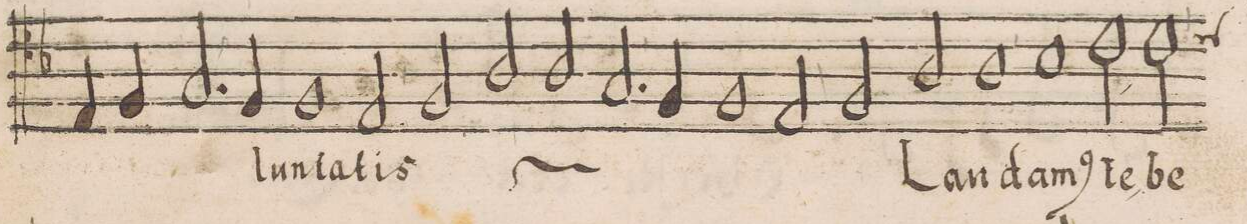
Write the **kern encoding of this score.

**kern	**text
*I"TENOR	*
*clefC4	*
*k[b-]	*
*met()	*
*M2/1	*
4E/	.
4F/	.
2.G/	.
=8-	=8-
4F/	-lun-
1F	-ta-
2E/	-tis
=9-	=9-
2F/	.
*	*ij
2A/	bo-
2A/	-nae
2.G/	vo-
=10-	=10-
4F/	.
1F	-lun-
2E/	-ta-
=11-	=11-
2F/	-tis
*	*Xij
2A/	Lau-
1A	-da-
=12-	=12-
1B-	-m(us)
2c\	te,
*custos:d	*
2c\	be-
=13-	=13-
*-	*-
